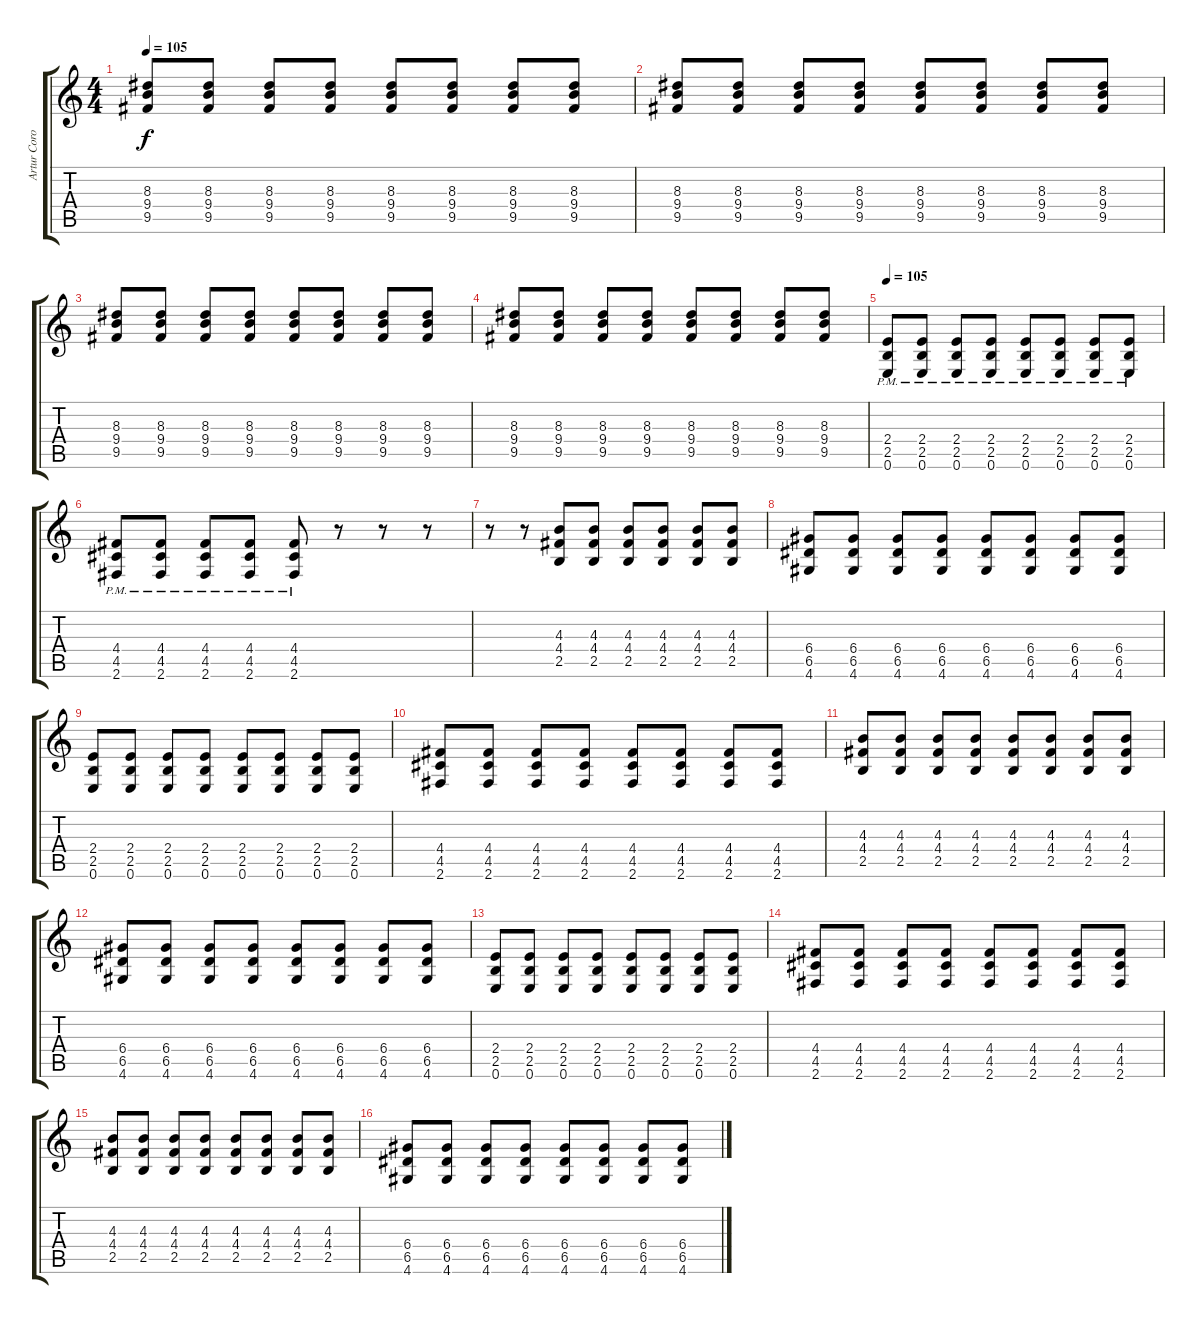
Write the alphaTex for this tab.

\track ("Artur Coro y Gtr" "Artur Coro") {instrument overdrivenguitar}
\staff {score tabs}
\tuning (E4 B3 G3 D3 A2 E2) {hide}
\ts (4 4)
\tempo 105
\clef g2
\ks c
(8.3 9.4 9.5).8{dy f} (8.3 9.4 9.5).8 (8.3 9.4 9.5).8 (8.3 9.4 9.5).8 (8.3 9.4 9.5).8 (8.3 9.4 9.5).8 (8.3 9.4 9.5).8 (8.3 9.4 9.5).8 |
(8.3 9.4 9.5).8 (8.3 9.4 9.5).8 (8.3 9.4 9.5).8 (8.3 9.4 9.5).8 (8.3 9.4 9.5).8 (8.3 9.4 9.5).8 (8.3 9.4 9.5).8 (8.3 9.4 9.5).8 |
(8.3 9.4 9.5).8 (8.3 9.4 9.5).8 (8.3 9.4 9.5).8 (8.3 9.4 9.5).8 (8.3 9.4 9.5).8 (8.3 9.4 9.5).8 (8.3 9.4 9.5).8 (8.3 9.4 9.5).8 |
(8.3 9.4 9.5).8 (8.3 9.4 9.5).8 (8.3 9.4 9.5).8 (8.3 9.4 9.5).8 (8.3 9.4 9.5).8 (8.3 9.4 9.5).8 (8.3 9.4 9.5).8 (8.3 9.4 9.5).8 |
\tempo 105
(2.4{pm} 2.5{pm} 0.6{pm}).8 (2.4{pm} 2.5{pm} 0.6{pm}).8 (2.4{pm} 2.5{pm} 0.6{pm}).8 (2.4{pm} 2.5{pm} 0.6{pm}).8 (2.4{pm} 2.5{pm} 0.6{pm}).8 (2.4{pm} 2.5{pm} 0.6{pm}).8 (2.4{pm} 2.5{pm} 0.6{pm}).8 (2.4{pm} 2.5{pm} 0.6{pm}).8 |
(4.4{pm} 4.5{pm} 2.6{pm}).8 (4.4{pm} 4.5{pm} 2.6{pm}).8 (4.4{pm} 4.5{pm} 2.6{pm}).8 (4.4{pm} 4.5{pm} 2.6{pm}).8 (4.4{pm} 4.5{pm} 2.6{pm}).8 r.8 r.8 r.8 |
r.8 r.8 (4.3 4.4 2.5).8 (4.3 4.4 2.5).8 (4.3 4.4 2.5).8 (4.3 4.4 2.5).8 (4.3 4.4 2.5).8 (4.3 4.4 2.5).8 |
(6.4 6.5 4.6).8 (6.4 6.5 4.6).8 (6.4 6.5 4.6).8 (6.4 6.5 4.6).8 (6.4 6.5 4.6).8 (6.4 6.5 4.6).8 (6.4 6.5 4.6).8 (6.4 6.5 4.6).8 |
(2.4 2.5 0.6).8 (2.4 2.5 0.6).8 (2.4 2.5 0.6).8 (2.4 2.5 0.6).8 (2.4 2.5 0.6).8 (2.4 2.5 0.6).8 (2.4 2.5 0.6).8 (2.4 2.5 0.6).8 |
(4.4 4.5 2.6).8 (4.4 4.5 2.6).8 (4.4 4.5 2.6).8 (4.4 4.5 2.6).8 (4.4 4.5 2.6).8 (4.4 4.5 2.6).8 (4.4 4.5 2.6).8 (4.4 4.5 2.6).8 |
(4.3 4.4 2.5).8 (4.3 4.4 2.5).8 (4.3 4.4 2.5).8 (4.3 4.4 2.5).8 (4.3 4.4 2.5).8 (4.3 4.4 2.5).8 (4.3 4.4 2.5).8 (4.3 4.4 2.5).8 |
(6.4 6.5 4.6).8 (6.4 6.5 4.6).8 (6.4 6.5 4.6).8 (6.4 6.5 4.6).8 (6.4 6.5 4.6).8 (6.4 6.5 4.6).8 (6.4 6.5 4.6).8 (6.4 6.5 4.6).8 |
(2.4 2.5 0.6).8 (2.4 2.5 0.6).8 (2.4 2.5 0.6).8 (2.4 2.5 0.6).8 (2.4 2.5 0.6).8 (2.4 2.5 0.6).8 (2.4 2.5 0.6).8 (2.4 2.5 0.6).8 |
(4.4 4.5 2.6).8 (4.4 4.5 2.6).8 (4.4 4.5 2.6).8 (4.4 4.5 2.6).8 (4.4 4.5 2.6).8 (4.4 4.5 2.6).8 (4.4 4.5 2.6).8 (4.4 4.5 2.6).8 |
(4.3 4.4 2.5).8 (4.3 4.4 2.5).8 (4.3 4.4 2.5).8 (4.3 4.4 2.5).8 (4.3 4.4 2.5).8 (4.3 4.4 2.5).8 (4.3 4.4 2.5).8 (4.3 4.4 2.5).8 |
(6.4 6.5 4.6).8 (6.4 6.5 4.6).8 (6.4 6.5 4.6).8 (6.4 6.5 4.6).8 (6.4 6.5 4.6).8 (6.4 6.5 4.6).8 (6.4 6.5 4.6).8 (6.4 6.5 4.6).8
